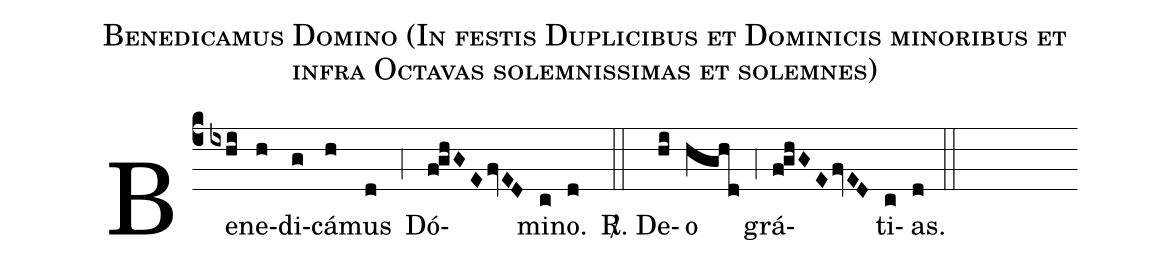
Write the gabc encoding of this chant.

name: Benedicamus Domino (In festis Duplicibus et Dominicis minoribus et infra Octavas solemnissimas et solemnes);
%%
(c4)Be(ixhi)ne(h)di(g)cá(h)mus(d) (,4) Dó(f!ghGE/fvED)mi(c)no.(d) (::)
<sp>R/</sp>. De(hi)o(hghd) (,4) grá(f!ghGE/fvED)ti(c)as.(d) (::)
